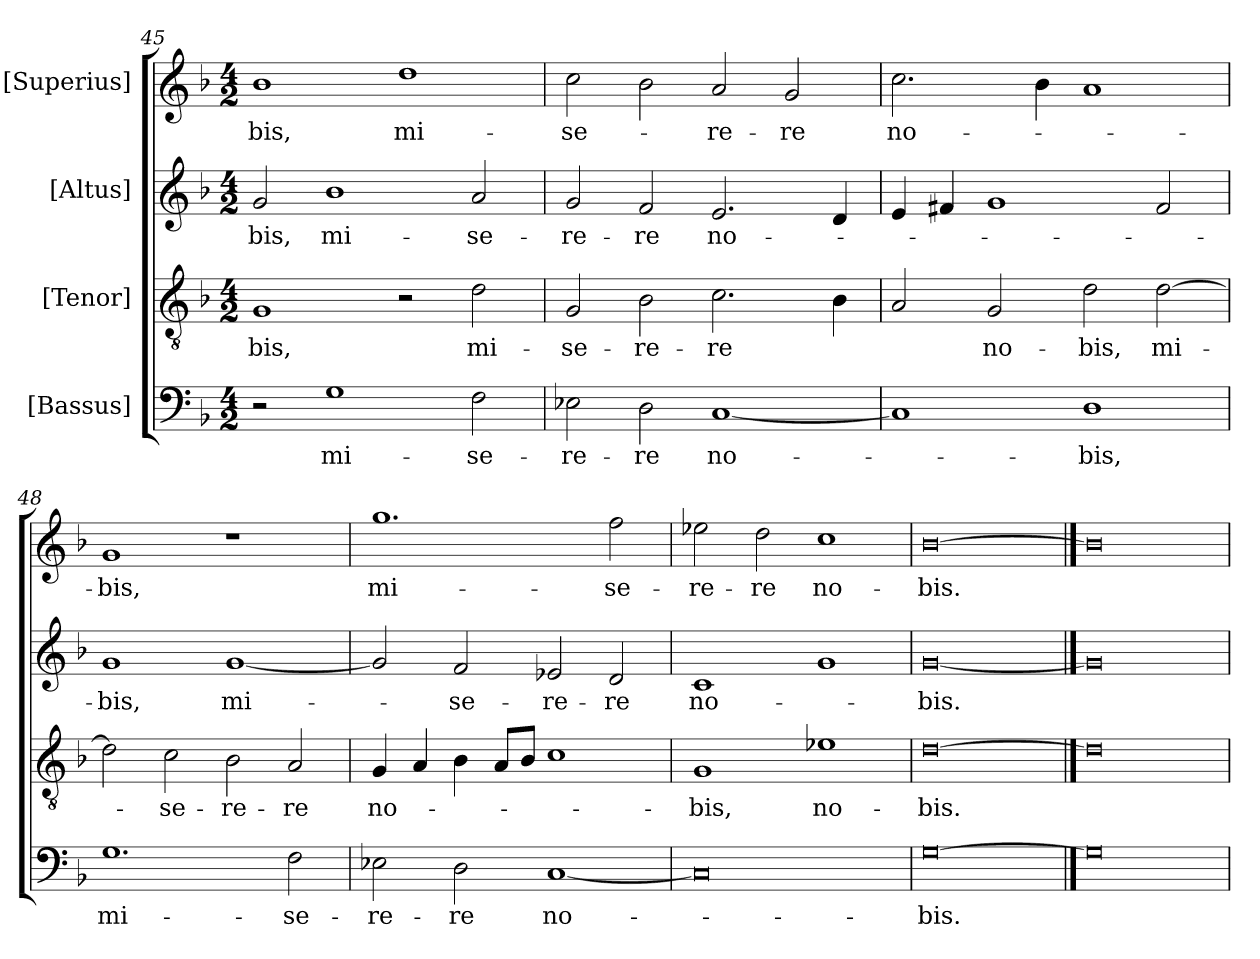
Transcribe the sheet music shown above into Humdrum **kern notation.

**kern	**text	**kern	**text	**kern	**text	**kern	**text
*part4	*part4	*part3	*part3	*part2	*part2	*part1	*part1
*staff4	*staff4	*staff3	*staff3	*staff2	*staff2	*staff1	*staff1
*I"[Bassus]	*	*I"[Tenor]	*	*I"[Altus]	*	*I"[Superius]	*
*clefF4	*	*clefGv2	*	*clefG2	*	*clefG2	*
*k[b-]	*	*k[b-]	*	*k[b-]	*	*k[b-]	*
*M4/2	*	*M4/2	*	*M4/2	*	*M4/2	*
=45	=45	=45	=45	=45	=45	=45	=45
2r	.	1G/	-bis,	2g/	-bis,	1b-\	-bis,
1G\	mi-	.	.	1b-\	mi-	.	.
.	.	2r	.	.	.	1dd\	mi-
2F\	-se-	2d\	mi-	2a/	-se-	.	.
=46	=46	=46	=46	=46	=46	=46	=46
2E-X\	-re-	2G/	-se-	2g/	-re-	2cc\	-se-
2D\	-re	2B-\	-re-	2f/	-re	2b-\	.
[1C/	no-	2.c\	-re	2.e/	no-	2a/	-re-
.	.	.	.	.	.	2g/	-re
.	.	4B-\	.	4d/	.	.	.
=47	=47	=47	=47	=47	=47	=47	=47
1C/]	.	2A/	.	4e/	.	2.cc\	no-
.	.	.	.	4f#X/	.	.	.
.	.	2G/	no-	1g/	.	.	.
.	.	.	.	.	.	4b-\	.
1D\	-bis,	2d\	-bis,	.	.	1a/	.
.	.	[2d\	mi-	2f#/	.	.	.
=48	=48	=48	=48	=48	=48	=48	=48
1.G\	mi-	2d\]	.	1g/	-bis,	1g/	-bis,
.	.	2c\	-se-	.	.	.	.
.	.	2B-\	-re-	[1g/	mi-	1r	.
2F\	-se-	2A/	-re	.	.	.	.
=49	=49	=49	=49	=49	=49	=49	=49
2E-X\	-re-	4G/	no-	2g/]	.	1.gg\	mi-
.	.	4A/	.	.	.	.	.
2D\	-re	4B-\	.	2f/	-se-	.	.
.	.	8A/L	.	.	.	.	.
.	.	8B-/J	.	.	.	.	.
[1C/	no-	1c\	.	2e-X/	-re-	.	.
.	.	.	.	2d/	-re	2ff\	-se-
=50	=50	=50	=50	=50	=50	=50	=50
0C/]	.	1G/	-bis,	1c/	no-	2ee-X\	-re-
.	.	.	.	.	.	2dd\	-re
.	.	1e-X\	no-	1g/	.	1cc\	no-
=51	=51	=51	=51	=51	=51	=51	=51
[0G\	-bis.	[0d\	-bis.	[0g/	-bis.	[0b-\	-bis.
==52	==52	==52	==52	==52	==52	==52	==52
0G\]	.	0d\]	.	0g/]	.	0b-\]	.
=	=	=	=	=	=	=	=
*-	*-	*-	*-	*-	*-	*-	*-
